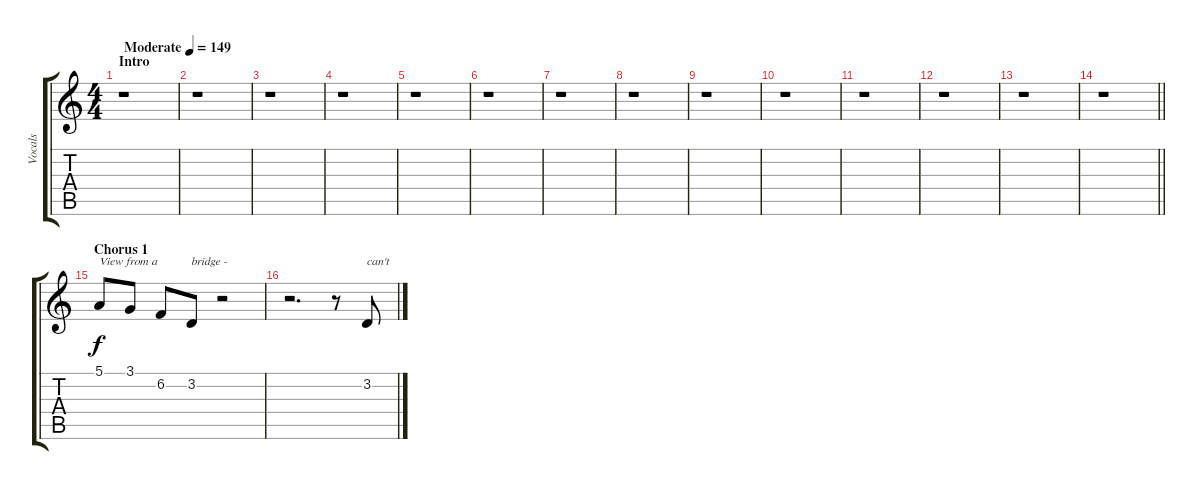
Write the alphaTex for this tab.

\track ("Vocals" "Vocals") {instrument flute}
\staff {score tabs}
\tuning (E4 B3 G3 D3 A2 E2) {hide}
\ts (4 4)
\section ("" "Intro")
\tempo (149 "Moderate")
\clef g2
\ks c
r.1{dy f instrument flute} |
r.1 |
r.1 |
r.1 |
r.1 |
r.1 |
r.1 |
r.1 |
r.1 |
r.1 |
r.1 |
r.1 |
r.1 |
\barLineRight lightlight
r.1 |
\section ("" "Chorus 1")
5.1.8{txt "View from a"} 3.1.8 6.2.8 3.2.8{txt "bridge -"} r.2 |
r.2{d} r.8 3.2.8{txt "can't"}
